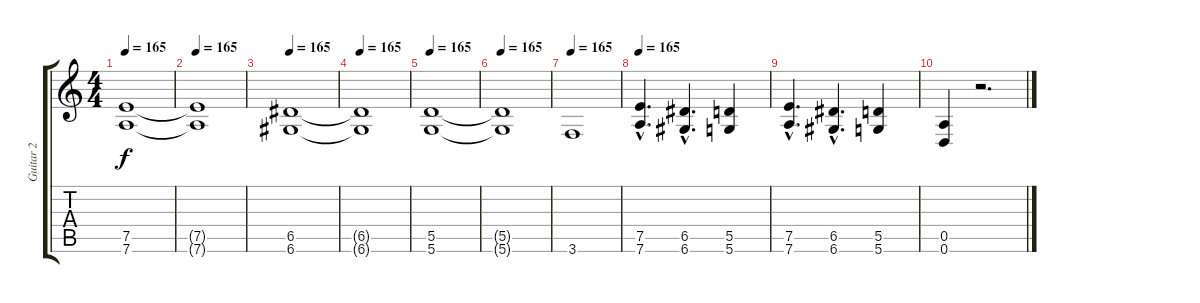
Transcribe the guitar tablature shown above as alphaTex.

\track ("Guitar 2" "Guitar 2") {instrument overdrivenguitar}
\staff {score tabs}
\tuning (E4 B3 G3 D3 A2 D2) {hide}
\ts (4 4)
\tempo 165
\clef g2
\ks c
(7.5 7.6).1{dy f} |
\tempo 165
(7.5{t} 7.6{t}).1 |
\tempo 165
(6.5 6.6).1 |
\tempo 165
(6.5{t} 6.6{t}).1 |
\tempo 165
(5.5 5.6).1 |
\tempo 165
(5.5{t} 5.6{t}).1 |
\tempo 165
3.6.1 |
\tempo 165
(7.5{hac} 7.6{hac}).4{d} (6.5{hac} 6.6{hac}).4{d} (5.5 5.6).4 |
(7.5{hac} 7.6{hac}).4{d} (6.5{hac} 6.6{hac}).4{d} (5.5 5.6).4 |
(0.5 0.6).4 r.2{d}
